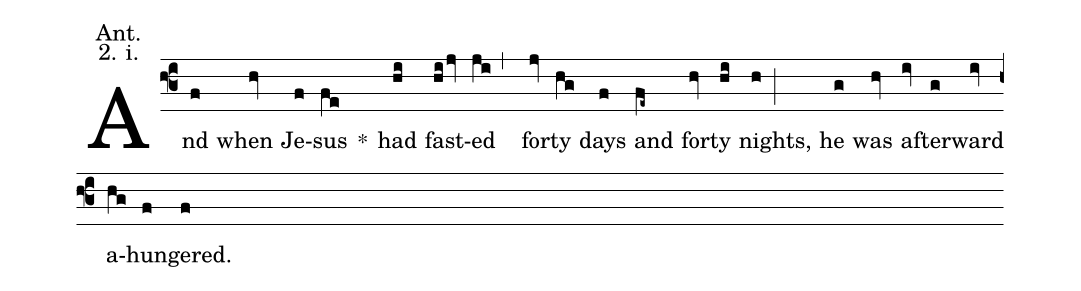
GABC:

annotation: Ant.;
annotation: 2. i.;
%%
(f3) And(f) when(hv) Je(f)sus(fe) <sp>*</sp>() had(hi) fast(hijv)ed(ji,) for(jv)ty(hg) days(f) and(fe~) for(hv)ty(hi) nights,(h;) he(g) was(hv) af(iv)ter(g)ward(iv) a(hg)hun(f)gered.(f)
